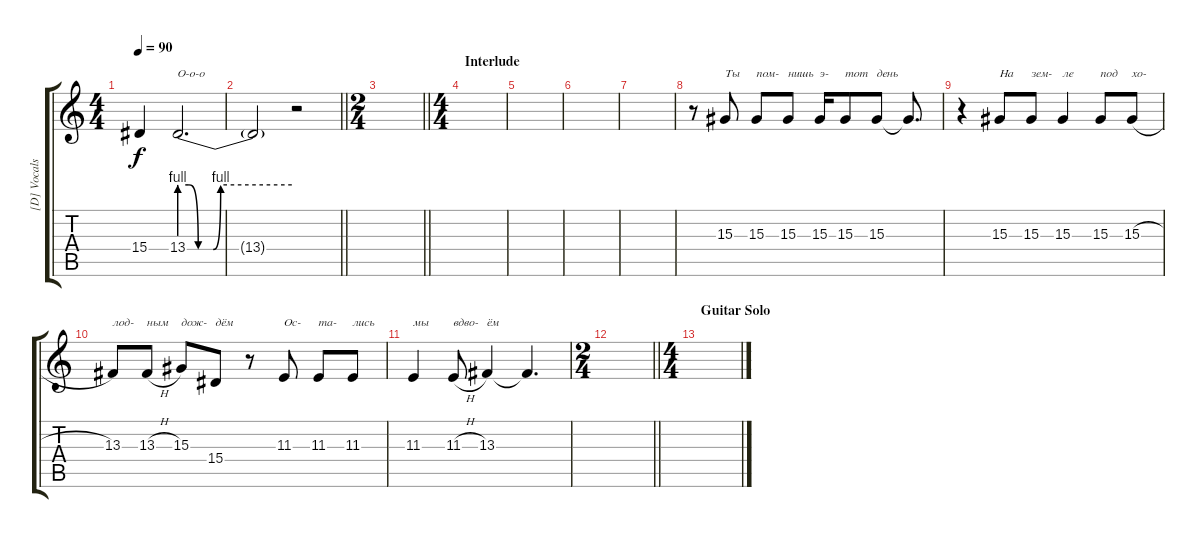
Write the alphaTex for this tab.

\track ("[D] Vocals (Denver)" "[D] Vocals") {instrument bassoon}
\staff {score tabs}
\tuning (D4 A3 F3 C3 G2 D2) {hide}
\ts (4 4)
\tempo 90
\clef g2
\ks c
15.4{t}.4{dy f} 13.4{be (custom 0 4 5 4 10 0 18 0 22 4 60 4)}.2{d txt "О-о-о"} |
\barLineRight lightlight
13.4{t}.2 r.2 |
\ts (2 4)
\barLineRight lightlight
|
\ts (4 4)
\section ("" "Interlude")
|
|
|
|
r.8 15.3.8{txt "Ты"} 15.3.8{txt "пом-"} 15.3.8{txt "нишь"} 15.3.16{txt "э-"} 15.3.8{txt "тот"} 15.3.8{txt "день"} 15.3{t}.8{d} |
r.4 15.3.8{txt "На"} 15.3.8{txt "зем-"} 15.3.4{txt "ле"} 15.3.8{txt "под"} 15.3{h}.8{txt "хо-"} |
13.3.8{txt "лод-"} 13.3{h}.8{txt "ным"} 15.3.8{txt "дож-"} 15.4.8{txt "дём"} r.8 11.3.8{txt "Ос-"} 11.3.8{txt "та-"} 11.3.8{txt "лись"} |
11.3.4{txt "мы"} 11.3{h}.8{txt "вдво-"} 13.3.4{txt "ём"} 13.3{t}.4{d} |
\ts (2 4)
\barLineRight lightlight
|
\ts (4 4)
\section ("" "Guitar Solo ")
